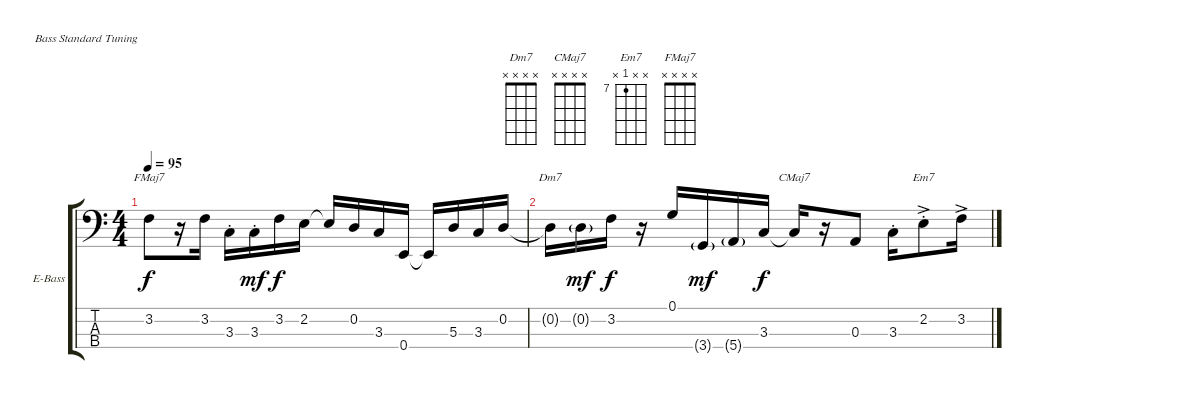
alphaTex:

\bracketExtendMode groupsimilarinstruments
\firstSystemTrackNameOrientation horizontal
\otherSystemsTrackNameOrientation horizontal
\track ("Bass" "E-Bass") {instrument electricbassfinger}
\staff {score tabs}
\tuning (G2 D2 A1 E1)
\chord ("Dm7" x x x x)
\chord ("CMaj7" x x x x)
\chord ("Em7" x x 7 x) {firstfret 7}
\chord ("FMaj7" x x x x)
\ts (4 4)
\tempo 95
\clef f4
\ks c
3.2{t}.8{ch "FMaj7" dy f} r.16 3.2.16 3.3{st}.16 3.3{st}.16{dy mf} 3.2.16{dy f} 2.2.16 2.2{t}.16 0.2.16 3.3.16 0.4.16 0.4{t}.16 5.3.16 3.3.16 0.2.16 |
0.2{t}.16{ch "Dm7"} 0.2{g}.16{dy mf} 3.2.16{dy f} r.16 0.1.16 3.4{g}.16{dy mf} 5.4{g}.16 3.3.16{dy f} 3.3{t}.16{ch "CMaj7"} r.16 0.3.8 3.3{st}.16 2.2{ac st}.8{ch "Em7"} 3.2{ac}.16
